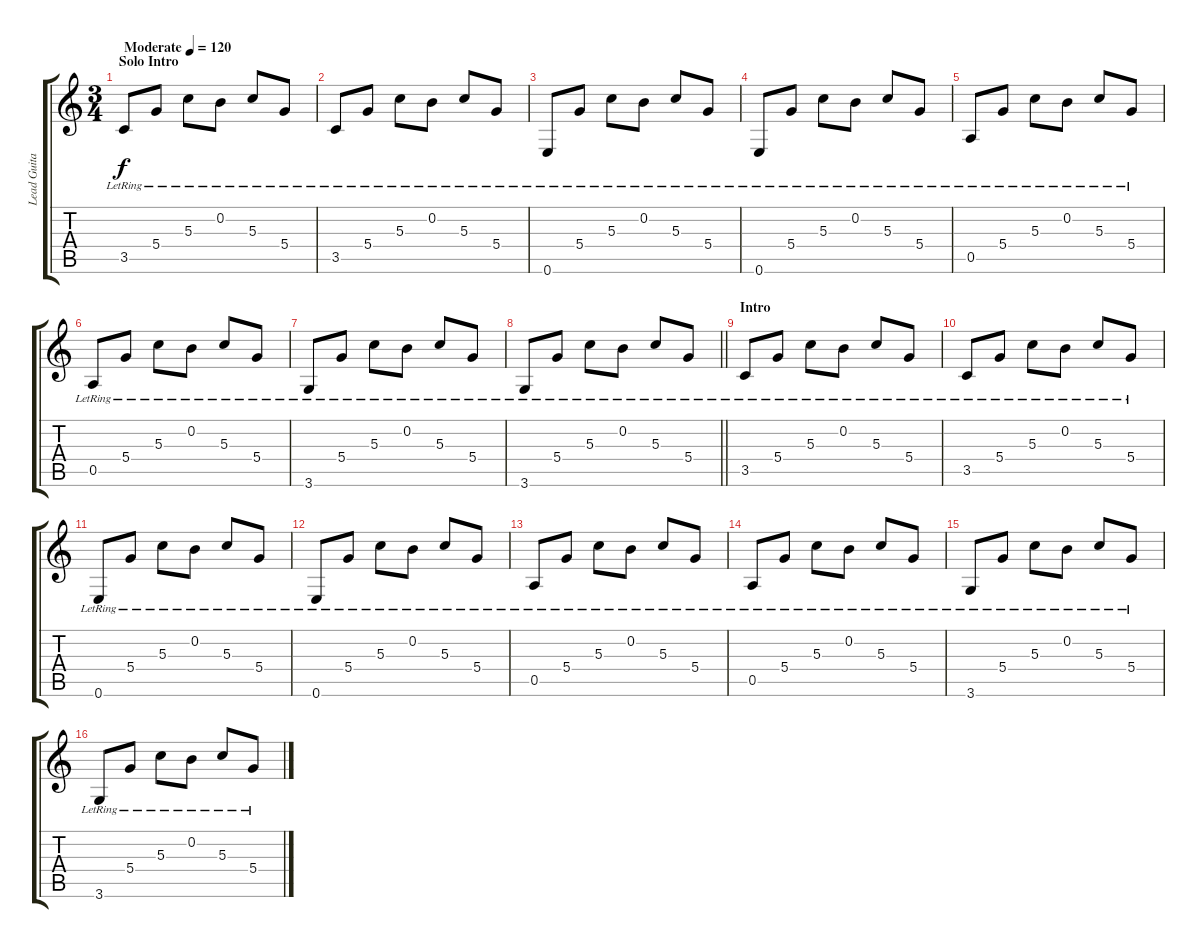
\track ("Lead Guitar" "Lead Guita") {instrument electricguitarclean}
\staff {score tabs}
\tuning (E4 B3 G3 D3 A2 E2) {hide}
\ts (3 4)
\section ("" "Solo Intro")
\tempo (120 "Moderate")
\clef g2
\ks c
3.5{lr}.8{dy f instrument electricguitarclean} 5.4{lr}.8 5.3{lr}.8 0.2{lr}.8 5.3{lr}.8 5.4{lr}.8 |
3.5{lr}.8 5.4{lr}.8 5.3{lr}.8 0.2{lr}.8 5.3{lr}.8 5.4{lr}.8 |
0.6{lr}.8 5.4{lr}.8 5.3{lr}.8 0.2{lr}.8 5.3{lr}.8 5.4{lr}.8 |
0.6{lr}.8 5.4{lr}.8 5.3{lr}.8 0.2{lr}.8 5.3{lr}.8 5.4{lr}.8 |
0.5{lr}.8 5.4{lr}.8 5.3{lr}.8 0.2{lr}.8 5.3{lr}.8 5.4{lr}.8 |
0.5{lr}.8 5.4{lr}.8 5.3{lr}.8 0.2{lr}.8 5.3{lr}.8 5.4{lr}.8 |
3.6{lr}.8 5.4{lr}.8 5.3{lr}.8 0.2{lr}.8 5.3{lr}.8 5.4{lr}.8 |
\barLineRight lightlight
3.6{lr}.8 5.4{lr}.8 5.3{lr}.8 0.2{lr}.8 5.3{lr}.8 5.4{lr}.8 |
\section ("" "Intro")
3.5{lr}.8 5.4{lr}.8 5.3{lr}.8 0.2{lr}.8 5.3{lr}.8 5.4{lr}.8 |
3.5{lr}.8 5.4{lr}.8 5.3{lr}.8 0.2{lr}.8 5.3{lr}.8 5.4{lr}.8 |
0.6{lr}.8 5.4{lr}.8 5.3{lr}.8 0.2{lr}.8 5.3{lr}.8 5.4{lr}.8 |
0.6{lr}.8 5.4{lr}.8 5.3{lr}.8 0.2{lr}.8 5.3{lr}.8 5.4{lr}.8 |
0.5{lr}.8 5.4{lr}.8 5.3{lr}.8 0.2{lr}.8 5.3{lr}.8 5.4{lr}.8 |
0.5{lr}.8 5.4{lr}.8 5.3{lr}.8 0.2{lr}.8 5.3{lr}.8 5.4{lr}.8 |
3.6{lr}.8 5.4{lr}.8 5.3{lr}.8 0.2{lr}.8 5.3{lr}.8 5.4{lr}.8 |
3.6{lr}.8 5.4{lr}.8 5.3{lr}.8 0.2{lr}.8 5.3{lr}.8 5.4{lr}.8
